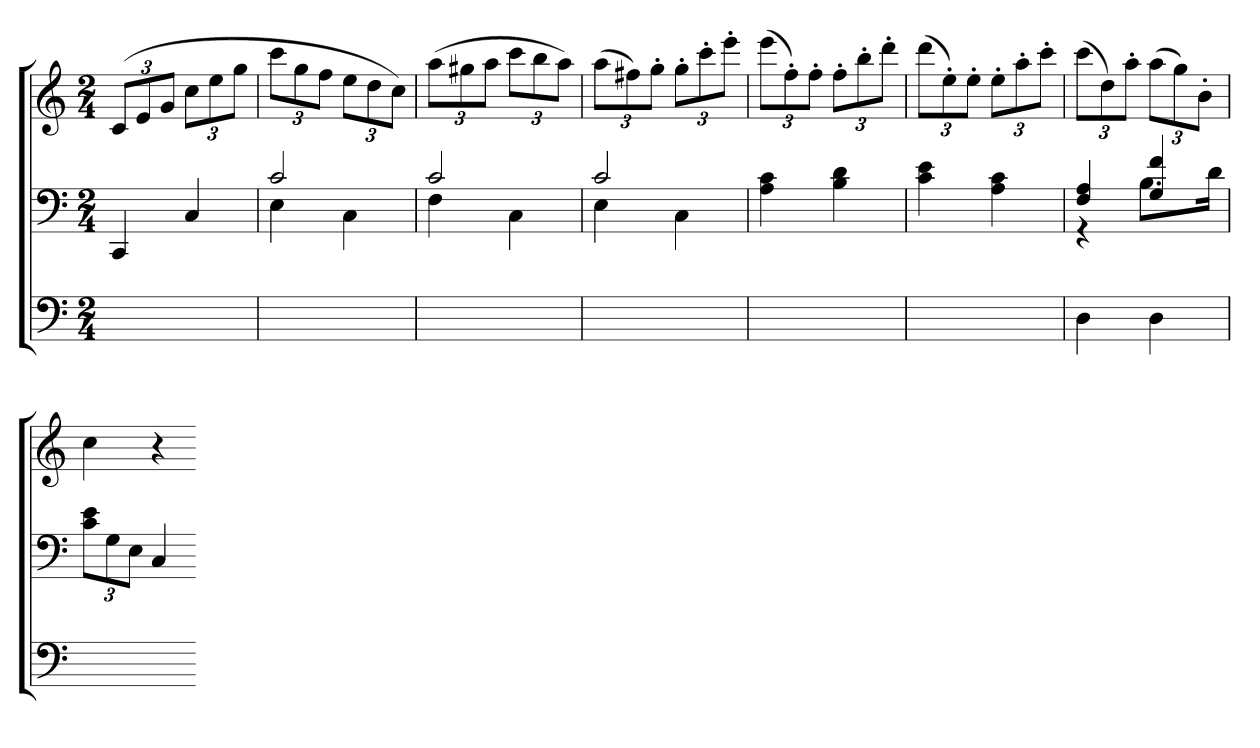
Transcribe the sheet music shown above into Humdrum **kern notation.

**kern	**kern	**kern
*part3	*part2	*part1
*staff3	*staff2	*staff1
*M2/4	*M2/4	*M2/4
=	=	=
2ryy	4CC	(12cL
.	.	12e
.	.	12gJ
.	4C	12ccL
.	.	12ee
.	.	12ggJ
=	=	=
*	*^	*
2ryy	2c	4E	12cccL
.	.	.	12gg
.	.	.	12ffJ
.	.	4C	12eeL
.	.	.	12dd
.	.	.	12ccJ)
=	=	=	=
2ryy	2c	4F	(12aaL
.	.	.	12gg#X
.	.	.	12aaJ
.	.	4C	12cccL
.	.	.	12bb
.	.	.	12aaJ)
=	=	=	=
2ryy	2c	4E	(12aaL
.	.	.	12ff#X)
.	.	.	12gg'J
.	.	4C	12gg'L
.	.	.	12ccc'
.	.	.	12eee'J
*	*v	*v	*
=	=	=
2ryy	4A 4c	(12eeeL
.	.	12ff')
.	.	12ff'J
.	4B 4d	12ff'L
.	.	12bb'
.	.	12ddd'J
=	=	=
2ryy	4c 4e	(12dddL
.	.	12ee')
.	.	12ee'J
.	4A 4c	12ee'L
.	.	12aa'
.	.	12ccc'J
=	=	=
*	*^	*
4D	4F 4A	4r	(12cccL
.	.	.	12dd)
.	.	.	12aa'J
4D	4G 4f	8.BL	(12aaL
.	.	.	12gg)
.	.	.	12b'J
.	.	16dJk	.
*	*v	*v	*
=	=	=
2ryy	12c 12eL	4cc
.	12G	.
.	12EJ	.
.	4C	4r
=-	=-	=-
*-	*-	*-
